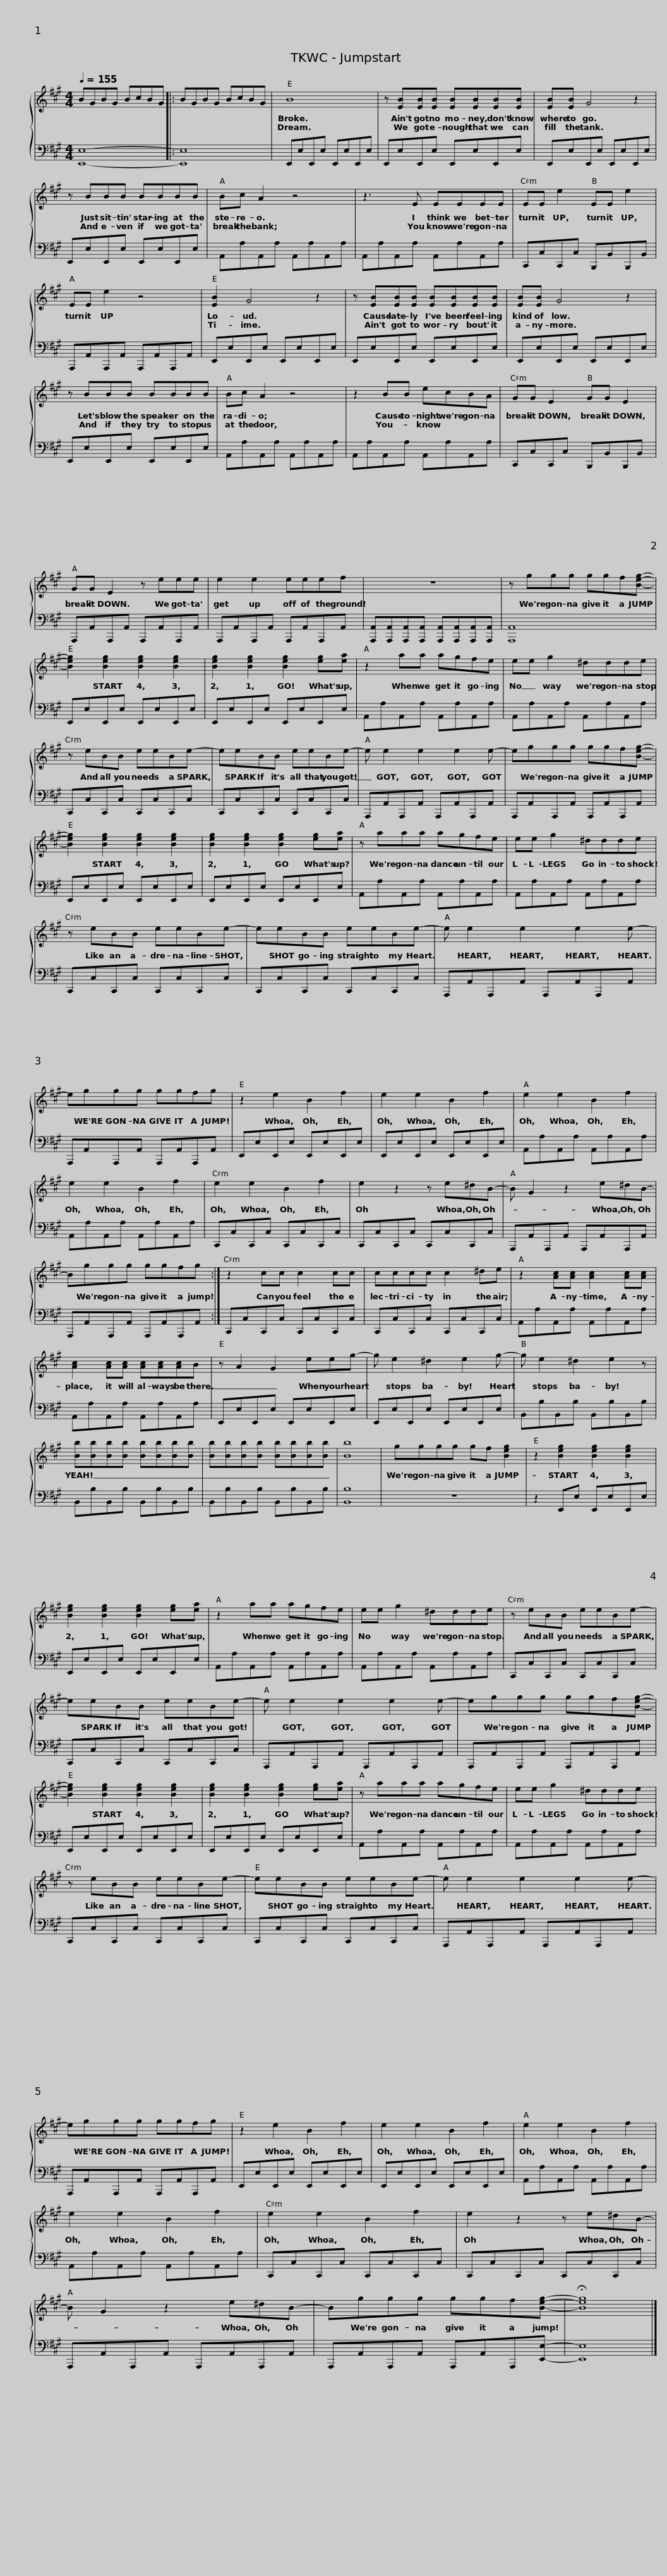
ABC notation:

X:1
%%score { 1 | 2 }
L:1/8
Q:1/4=155
M:4/4
I:linebreak $
K:A
V:1 treble
V:2 bass
V:1
 BGBG BcBG |: BGBG BcBG | B8 | z [EB][EB][EB] [EB][EB][EB][EB] |$ [EB][EB] G4 z2 | %5
 z BBB BBBB | Bc A2 z4 |$ z3 E EEEE | EE e2 EE e2 | EE e2 z4 | %10
 [EB]2 G4 z2 |$ z [EB][EB][EB] [EB][EB][EB][EB] | [EB][EB] G4 z2 | z BBB BBBB |$ Bc A2 z4 | %15
 z2 BB ecBA | GG E2 GG E2 |$ GG E2 z eee | e2 e2 eeef | z8 |$ %20
 z ggg ggf[Beg]- | [Beg]2 [Beg]2 [Beg]2 [Beg]2 | [Beg]2 [Beg]2 [Beg]2 [eg][ea] |$ z2 aa agfe | ee g2 ^ddde | %25
 z eBB eeBe- |$ eeBB eeBe- | e e2 e2 e2 e- | eggg ggf[Beg]- |$ [Beg]2 [Beg]2 [Beg]2 [Beg]2 | %30
 [Beg]2 [Beg]2 [Beg]2 [eg][ea] | z aaa agfe |$ ee g2 ^ddde | z eBB eeBe- |$ eeBB eeBe- | %35
 e e2 e2 e2 e- |$ eggg ggfg | z2 e2 B2 f2 | e2 e2 B2 f2 |$ e2 e2 B2 f2 | %40
 e2 e2 B2 f2 | e2 e2 B2 f2 | e2 z2 z e^dB- |$ B G2 z2 e^dB- | Bggg ggfg :| %45
 z2 cc c2 cc |$ cccc c2 ^de | z2 [Ac][Ac] [Ac]2 [Ac][Ac] | [Ac]2 [Ac][Ac] [Ac][Ac][Ac]B |$ z A2 G2 eeg- | %50
 g e2 ^d2 e2 g- | g e2 ^d2 e2 z | [Bb][Bb][Bb][Bb] [Bb][Bb][Bb][Bb] |$ [Bb][Bb][Bb][Bb] [Bb][Bb][Bb][Bb] | [Bb]8 | %55
 gggg gf [Beg]2 | z2 [Beg]2 [Beg]2 [Beg]2 |$ [Beg]2 [Beg]2 [Beg]2 [eg][ea] | z2 aa agfe | ee g2 ^ddde |$ %60
 z eBB eeBe- | eeBB eeBe- | e e2 e2 e2 e- |$ eggg ggf[Beg]- | [Beg]2 [Beg]2 [Beg]2 [Beg]2 | %65
 [Beg]2 [Beg]2 [Beg]2 [eg][ea] |$ z aaa agfe | ee g2 ^ddde | z eBB eeBe- |$ eeBB eeBe- | %70
 e e2 e2 e2 e- |$ eggg ggfg | z2 e2 B2 f2 | e2 e2 B2 f2 |$ e2 e2 B2 f2 | %75
 e2 e2 B2 f2 | e2 e2 B2 f2 | e2 z2 z e^dB- |$ B G2 z2 e^dB- | Bggg ggf[Beg]- | %80
 !fermata![Beg]8 |] %81
V:2
 [E,,E,]8- |: [E,,E,]8 | E,,E,E,,E, E,,E,E,,E, | E,,E,E,,E, E,,E,E,,E, |$ E,,E,E,,E, E,,E,E,,E, | %5
 E,,E,E,,E, E,,E,E,,E, | A,,A,A,,A, A,,A,A,,A, |$ A,,A,A,,A, A,,A,A,,A, | C,,C,C,,C, B,,,B,,B,,,B,, | A,,,A,,A,,,A,, A,,,A,,A,,,A,, | %10
 E,,E,E,,E, E,,E,E,,E, |$ E,,E,E,,E, E,,E,E,,E, | E,,E,E,,E, E,,E,E,,E, | E,,E,E,,E, E,,E,E,,E, |$ A,,A,A,,A, A,,A,A,,A, | %15
 A,,A,A,,A, A,,A,A,,A, | C,,C,C,,C, B,,,B,,B,,,B,, |$ A,,,A,,A,,,A,, A,,,A,,A,,,A,, | A,,,A,,A,,,A,, A,,,A,,A,,,A,, | [A,,,A,,][A,,,A,,][A,,,A,,][A,,,A,,] [A,,,A,,][A,,,A,,][A,,,A,,][A,,,A,,] |$ %20
 [A,,,A,,]8 | E,,E,E,,E, E,,E,E,,E, | E,,E,E,,E, E,,E,E,,E, |$ A,,A,A,,A, A,,A,A,,A, | A,,A,A,,A, A,,A,A,,A, | %25
 C,,C,C,,C, C,,C,C,,C, |$ C,,C,C,,C, C,,C,C,,C, | A,,,A,,A,,,A,, A,,,A,,A,,,A,, | A,,,A,,A,,,A,, A,,,A,,A,,,A,, |$ E,,E,E,,E, E,,E,E,,E, | %30
 E,,E,E,,E, E,,E,E,,E, | A,,A,A,,A, A,,A,A,,A, |$ A,,A,A,,A, A,,A,A,,A, | C,,C,C,,C, C,,C,C,,C, |$ C,,C,C,,C, C,,C,C,,C, | %35
 A,,,A,,A,,,A,, A,,,A,,A,,,A,, |$ A,,,A,,A,,,A,, A,,,A,,A,,,A,, | E,,E,E,,E, E,,E,E,,E, | E,,E,E,,E, E,,E,E,,E, |$ A,,A,A,,A, A,,A,A,,A, | %40
 A,,A,A,,A, A,,A,A,,A, | C,,C,C,,C, C,,C,C,,C, | C,,C,C,,C, C,,C,C,,C, |$ A,,,A,,A,,,A,, A,,,A,,A,,,A,, | A,,,A,,A,,,A,, A,,,A,,A,,,A,, :| %45
 C,,C,C,,C, C,,C,C,,C, |$ C,,C,C,,C, C,,C,C,,C, | A,,A,A,,A, A,,A,A,,A, | A,,A,A,,A, A,,A,A,,A, |$ E,,E,E,,E, E,,E,E,,E, | %50
 E,,E,E,,E, E,,E,E,,E, | B,,B,B,,B, B,,B,B,,B, | B,,B,B,,B, B,,B,B,,B, |$ B,,B,B,,B, B,,B,B,,B, | [B,,B,]8 | %55
 z8 | z2 E,,E, E,,E,E,,E, |$ E,,E,E,,E, E,,E,E,,E, | A,,A,A,,A, A,,A,A,,A, | A,,A,A,,A, A,,A,A,,A, |$ %60
 C,,C,C,,C, C,,C,C,,C, | C,,C,C,,C, C,,C,C,,C, | A,,,A,,A,,,A,, A,,,A,,A,,,A,, |$ A,,,A,,A,,,A,, A,,,A,,A,,,A,, | E,,E,E,,E, E,,E,E,,E, | %65
 E,,E,E,,E, E,,E,E,,E, |$ A,,A,A,,A, A,,A,A,,A, | A,,A,A,,A, A,,A,A,,A, | C,,C,C,,C, C,,C,C,,C, |$ C,,C,C,,C, C,,C,C,,C, | %70
 A,,,A,,A,,,A,, A,,,A,,A,,,A,, |$ A,,,A,,A,,,A,, A,,,A,,A,,,A,, | E,,E,E,,E, E,,E,E,,E, | E,,E,E,,E, E,,E,E,,E, |$ A,,A,A,,A, A,,A,A,,A, | %75
 A,,A,A,,A, A,,A,A,,A, | C,,C,C,,C, C,,C,C,,C, | C,,C,C,,C, C,,C,C,,C, |$ A,,,A,,A,,,A,, A,,,A,,A,,,A,, | A,,,A,,A,,,A,, A,,,A,,A,,,[E,,E,]- | %80
 [E,,E,]8 |] %81
